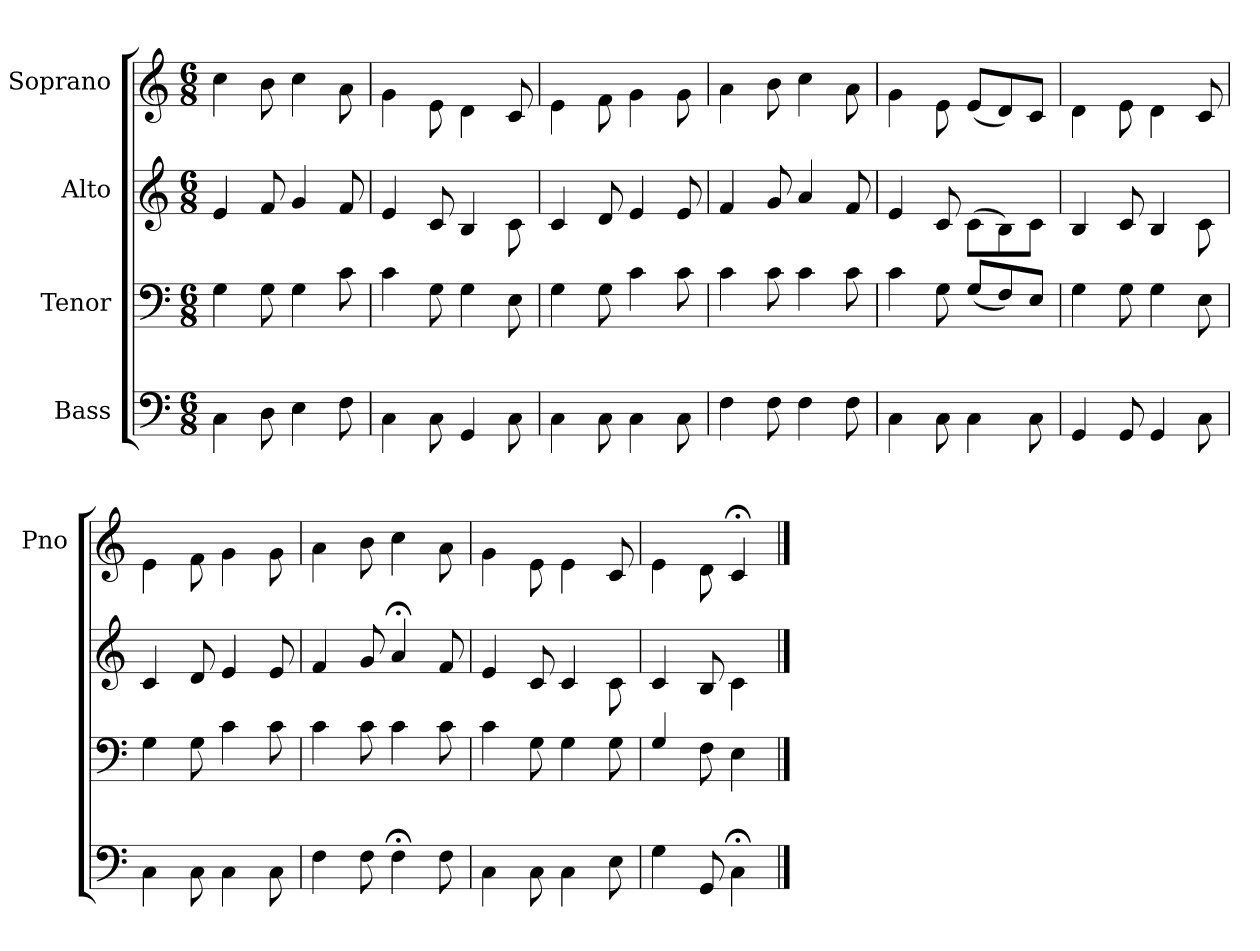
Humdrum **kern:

**kern	**kern	**kern	**kern
*part4	*part3	*part2	*part1
*staff4	*staff3	*staff2	*staff1
*I"Bass	*I"Tenor	*I"Alto	*I"Soprano
*	*	*	*I'Pno
*clefF4	*clefF4	*clefG2	*clefG2
*k[]	*k[]	*k[]	*k[]
*M6/8	*M6/8	*M6/8	*M6/8
=	=	=	=
4C\	4G\	4e/	4cc\
8D\	8G\	8f/	8b\
4E\	4G\	4g/	4cc\
8F\	8c\	8f/	8a\
=	=	=	=
4C\	4c\	4e/	4g\
8C\	8G\	8c/	8e\
4GG/	4G\	4B/	4d\
8C\	8E\	8c\	8c/
=	=	=	=
4C\	4G\	4c/	4e\
8C\	8G\	8d/	8f\
4C\	4c\	4e/	4g\
8C\	8c\	8e/	8g\
=	=	=	=
4F\	4c\	4f/	4a\
8F\	8c\	8g/	8b\
4F\	4c\	4a/	4cc\
8F\	8c\	8f/	8a\
=	=	=	=
4C\	4c\	4e/	4g\
8C\	8G\	8c/	8e\
4C\	(>8G/L	(<8c\L	(>8e/L
.	8F/)	8B\)	8d/)
8C\	8E/J	8c\J	8c/J
=	=	=	=
4GG/	4G\	4B/	4d\
8GG/	8G\	8c/	8e\
4GG/	4G\	4B/	4d\
8C\	8E\	8c\	8c/
=	=	=	=
4C\	4G\	4c/	4e\
8C\	8G\	8d/	8f\
4C\	4c\	4e/	4g\
8C\	8c\	8e/	8g\
=	=	=	=
4F\	4c\	4f/	4a\
8F\	8c\	8g/	8b\
4F;\	4c\	4a;</	4cc\
8F\	8c\	8f/	8a\
=	=	=	=
4C\	4c\	4e/	4g\
8C\	8G\	8c/	8e\
4C\	4G\	4c/	4e\
8E\	8G\	8c\	8c/
=	=	=	=
4G\	4G/	4c/	4e\
8GG/	8F\	8B/	8d\
4C;\	4E\	4c\	4c;</
==	==	==	==
*-	*-	*-	*-
